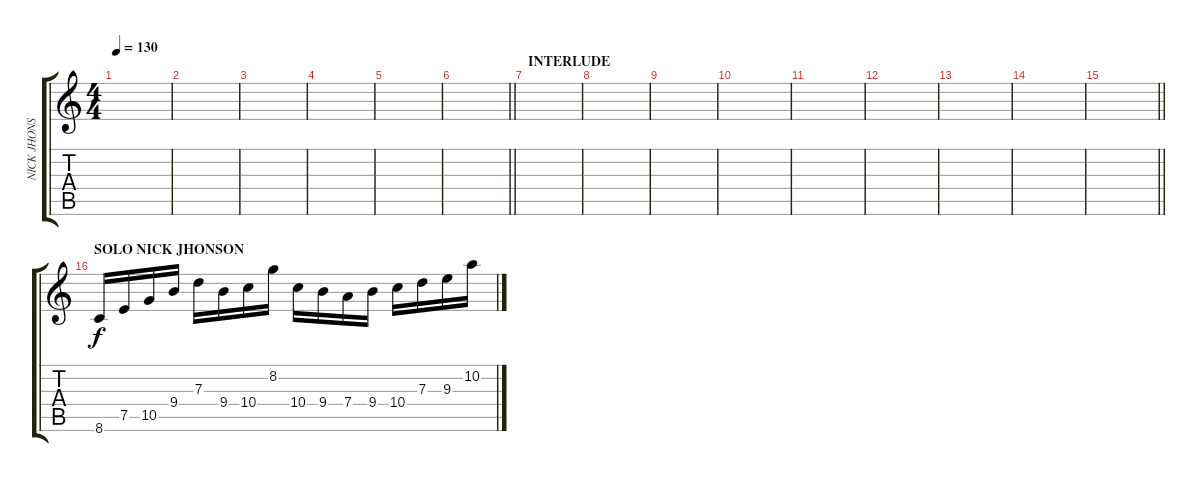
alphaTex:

\track ("NICK JHONSON" "NICK JHONS") {instrument distortionguitar}
\staff {score tabs}
\tuning (E4 B3 G3 D3 A2 E2) {hide}
\ts (4 4)
\tempo 130
\clef g2
\ks c
|
|
|
|
|
\barLineRight lightlight
|
\section ("" "INTERLUDE")
|
|
|
|
|
|
|
|
\barLineRight lightlight
|
\section ("" "SOLO NICK JHONSON")
8.6.16 7.5.16 10.5.16 9.4.16 7.3.16 9.4.16 10.4.16 8.2.16 10.4.16 9.4.16 7.4.16 9.4.16 10.4.16 7.3.16 9.3.16 10.2.16
